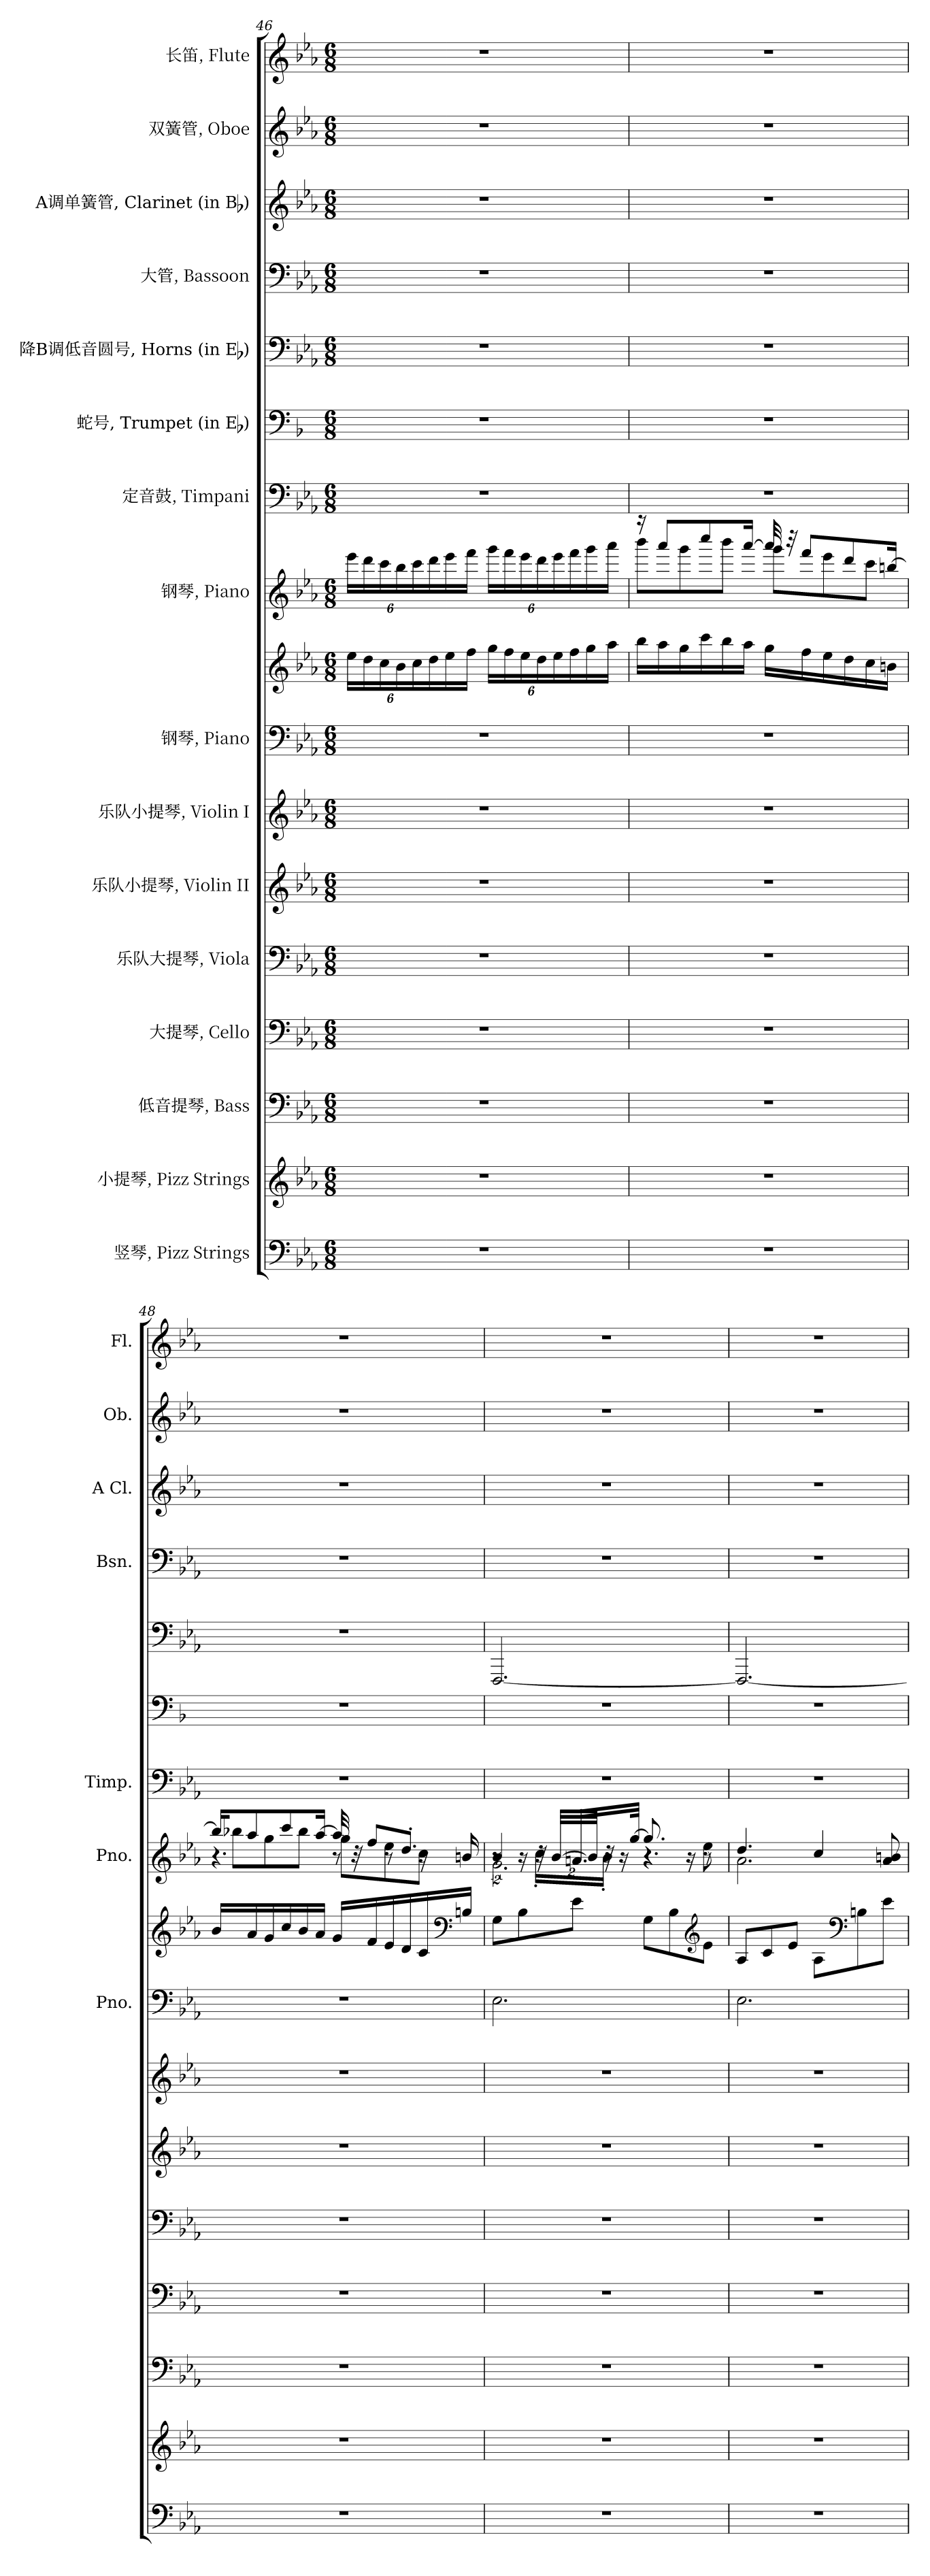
**kern	**kern	**kern	**kern	**kern	**kern	**kern	**kern	**kern	**kern	**kern	**kern	**kern	**kern	**kern	**kern	**kern
*part16	*part15	*part14	*part13	*part12	*part11	*part10	*part9	*part9	*part8	*part7	*part6	*part5	*part4	*part3	*part2	*part1
*staff17	*staff16	*staff15	*staff14	*staff13	*staff12	*staff11	*staff10	*staff9	*staff8	*staff7	*staff6	*staff5	*staff4	*staff3	*staff2	*staff1
*I"竖琴, Pizz Strings	*I"小提琴, Pizz Strings	*I"低音提琴, Bass	*I"大提琴, Cello	*I"乐队大提琴, Viola	*I"乐队小提琴, Violin II	*I"乐队小提琴, Violin I	*I"钢琴, Piano	*	*I"钢琴, Piano	*I"定音鼓, Timpani	*I"蛇号, Trumpet (in Eb)	*I"降B调低音圆号, Horns (in Eb)	*I"大管, Bassoon	*I"A调单簧管, Clarinet (in Bb)	*I"双簧管, Oboe	*I"长笛, Flute
*	*	*	*	*	*	*	*I'Pno.	*	*I'Pno.	*I'Timp.	*	*	*I'Bsn.	*I'A Cl.	*I'Ob.	*I'Fl.
*clefF4	*clefG2	*clefF4	*clefF4	*clefF4	*clefG2	*clefG2	*clefF4	*clefG2	*clefG2	*clefF4	*clefF4	*clefF4	*clefF4	*clefG2	*clefG2	*clefG2
*	*	*ITrd7c12	*	*	*	*	*	*	*	*	*ITrd1c2	*ITrd1c2	*	*ITrd2c3	*	*
*k[b-e-a-]	*k[b-e-a-]	*k[b-e-a-]	*k[b-e-a-]	*k[b-e-a-]	*k[b-e-a-]	*k[b-e-a-]	*k[b-e-a-]	*k[b-e-a-]	*k[b-e-a-]	*k[b-e-a-]	*k[b-e-a-]	*k[b-e-a-d-g-]	*k[b-e-a-]	*k[]	*k[b-e-a-]	*k[b-e-a-]
*M6/8	*M6/8	*M6/8	*M6/8	*M6/8	*M6/8	*M6/8	*M6/8	*M6/8	*M6/8	*M6/8	*M6/8	*M6/8	*M6/8	*M6/8	*M6/8	*M6/8
*	*	*	*	*	*	*	*	*Xbrackettup	*Xbrackettup	*	*	*	*	*	*	*
=46	=46	=46	=46	=46	=46	=46	=46	=46	=46	=46	=46	=46	=46	=46	=46	=46
2.r	2.r	2.r	2.r	2.r	2.r	2.r	2.r	24ee-\LL	24eee-\LL	2.r	2.r	2.r	2.r	2.r	2.r	2.r
.	.	.	.	.	.	.	.	24dd\	24ddd\	.	.	.	.	.	.	.
.	.	.	.	.	.	.	.	24cc\	24ccc\	.	.	.	.	.	.	.
.	.	.	.	.	.	.	.	24b-\	24bb-\	.	.	.	.	.	.	.
.	.	.	.	.	.	.	.	24cc\	24ccc\	.	.	.	.	.	.	.
.	.	.	.	.	.	.	.	24dd\	24ddd\	.	.	.	.	.	.	.
.	.	.	.	.	.	.	.	16ee-\	16eee-\	.	.	.	.	.	.	.
.	.	.	.	.	.	.	.	16ff\JJ	16fff\JJ	.	.	.	.	.	.	.
.	.	.	.	.	.	.	.	24gg\LL	24ggg\LL	.	.	.	.	.	.	.
.	.	.	.	.	.	.	.	24ff\	24fff\	.	.	.	.	.	.	.
.	.	.	.	.	.	.	.	24ee-\	24eee-\	.	.	.	.	.	.	.
.	.	.	.	.	.	.	.	24dd\	24ddd\	.	.	.	.	.	.	.
.	.	.	.	.	.	.	.	24ee-\	24eee-\	.	.	.	.	.	.	.
.	.	.	.	.	.	.	.	24ff\	24fff\	.	.	.	.	.	.	.
.	.	.	.	.	.	.	.	16gg\	16ggg\	.	.	.	.	.	.	.
.	.	.	.	.	.	.	.	16aa-\JJ	16aaa-\JJ	.	.	.	.	.	.	.
!!LO:PB:g=z
=47	=47	=47	=47	=47	=47	=47	=47	=47	=47	=47	=47	=47	=47	=47	=47	=47
*	*	*	*	*	*	*	*	*	*	*	*	*	*	*	*	*MM140
*	*	*	*	*	*	*	*	*	*^	*	*	*	*	*	*	*
2.r	2.r	2.r	2.r	2.r	2.r	2.r	2.r	16bb-\LL	16r	8bbb-\L	2.r	2.r	2.r	2.r	2.r	2.r	2.r
.	.	.	.	.	.	.	.	16aa-\	8aaa-/L	.	.	.	.	.	.	.	.
.	.	.	.	.	.	.	.	16gg\	.	8ggg\	.	.	.	.	.	.	.
.	.	.	.	.	.	.	.	16ccc\	8cccc/	.	.	.	.	.	.	.	.
.	.	.	.	.	.	.	.	16bb-\	.	8bbb-\J	.	.	.	.	.	.	.
.	.	.	.	.	.	.	.	16aa-\JJ	[16aaa-/Jk	.	.	.	.	.	.	.	.
.	.	.	.	.	.	.	.	16gg\LL	32aaa-/]	8ggg\L	.	.	.	.	.	.	.
.	.	.	.	.	.	.	.	.	32r	.	.	.	.	.	.	.	.
.	.	.	.	.	.	.	.	16ff\	8fff/L	.	.	.	.	.	.	.	.
.	.	.	.	.	.	.	.	16ee-\	.	8eee-\	.	.	.	.	.	.	.
.	.	.	.	.	.	.	.	16dd\	8ddd/	.	.	.	.	.	.	.	.
.	.	.	.	.	.	.	.	16cc\	.	8ccc\J	.	.	.	.	.	.	.
.	.	.	.	.	.	.	.	16bn\JJ	[16bbn/Jk	.	.	.	.	.	.	.	.
=48	=48	=48	=48	=48	=48	=48	=48	=48	=48	=48	=48	=48	=48	=48	=48	=48	=48
*	*	*	*	*	*	*	*	*	*	*^	*	*	*	*	*	*	*
2.r	2.r	2.r	2.r	2.r	2.r	2.r	2.r	16b-/LL	16bb/KL]	8bb-X\L	4.r	2.r	2.r	2.r	2.r	2.r	2.r	2.r
.	.	.	.	.	.	.	.	16a-/	8aa-/	.	.	.	.	.	.	.	.	.
.	.	.	.	.	.	.	.	16g/	.	8gg\	.	.	.	.	.	.	.	.
.	.	.	.	.	.	.	.	16cc/	8ccc/	.	.	.	.	.	.	.	.	.
.	.	.	.	.	.	.	.	16b-/	.	8bb-\J	.	.	.	.	.	.	.	.
.	.	.	.	.	.	.	.	16a-/JJ	[16aa-/Jk	.	.	.	.	.	.	.	.	.
.	.	.	.	.	.	.	.	16g/LL	32aa-/]	8gg\L	8r	.	.	.	.	.	.	.
.	.	.	.	.	.	.	.	.	32r	.	.	.	.	.	.	.	.	.
.	.	.	.	.	.	.	.	16f/	8ff/L	.	.	.	.	.	.	.	.	.
.	.	.	.	.	.	.	.	16e-/	.	8ee-\	8r	.	.	.	.	.	.	.
.	.	.	.	.	.	.	.	16d/	8.dd'/J	.	.	.	.	.	.	.	.	.
.	.	.	.	.	.	.	.	16c/	.	8cc\J	16r	.	.	.	.	.	.	.
*	*	*	*	*	*	*	*	*clefF4	*	*	*	*	*	*	*	*	*	*
.	.	.	.	.	.	.	.	16Bn/JJ	.	.	16bn/	.	.	.	.	.	.	.
*	*	*	*	*	*	*	*	*	*	*v	*v	*	*	*	*	*	*	*
!!LO:PB:g=z
=49	=49	=49	=49	=49	=49	=49	=49	=49	=49	=49	=49	=49	=49	=49	=49	=49	=49
*	*	*	*	*	*	*	*	*	*	*brackettup	*	*	*	*	*	*	*
*	*	*	*	*	*	*	*	*	*^	*^	*	*	*	*	*	*	*
2.r	2.r	2.r	2.r	2.r	2.r	2.r	2.E-\	8G\L	4b-/	16%3r	8r	2.g\	2.r	2.r	[2.EEE-/	2.r	2.r	2.r	2.r
.	.	.	.	.	.	.	.	8B-\	.	.	16r	.	.	.	.	.	.	.	.
.	.	.	.	.	.	.	.	.	.	32%3cc'\L	32r	.	.	.	.	.	.	.	.
.	.	.	.	.	.	.	.	.	.	.	[32b-/LLL	.	.	.	.	.	.	.	.
.	.	.	.	.	.	.	.	8e-\J	16.an'/LL	.	32b-/JJJ]	.	.	.	.	.	.	.	.
.	.	.	.	.	.	.	.	.	.	32%3b-'\J	32r	.	.	.	.	.	.	.	.
.	.	.	.	.	.	.	.	.	.	.	16r	.	.	.	.	.	.	.	.
.	.	.	.	.	.	.	.	.	[32gg/JJk	.	.	.	.	.	.	.	.	.	.
.	.	.	.	.	.	.	.	8G\L	8.gg/]	4r	4.r	.	.	.	.	.	.	.	.
.	.	.	.	.	.	.	.	8B-\	.	.	.	.	.	.	.	.	.	.	.
.	.	.	.	.	.	.	.	.	16r	.	.	.	.	.	.	.	.	.	.
*	*	*	*	*	*	*	*	*clefG2	*	*	*	*	*	*	*	*	*	*	*
.	.	.	.	.	.	.	.	8e-\J	8r	8ee-\	.	.	.	.	.	.	.	.	.
*	*	*	*	*	*	*	*	*	*	*v	*v	*v	*	*	*	*	*	*	*
=50	=50	=50	=50	=50	=50	=50	=50	=50	=50	=50	=50	=50	=50	=50	=50	=50	=50
2.r	2.r	2.r	2.r	2.r	2.r	2.r	2.E-\	8A-/L	4.dd/	2.a-\	2.r	2.r	2.EEE-/_	2.r	2.r	2.r	2.r
.	.	.	.	.	.	.	.	8c/	.	.	.	.	.	.	.	.	.
.	.	.	.	.	.	.	.	8e-/J	.	.	.	.	.	.	.	.	.
.	.	.	.	.	.	.	.	8A-\L	4cc/	.	.	.	.	.	.	.	.
*	*	*	*	*	*	*	*	*clefF4	*	*	*	*	*	*	*	*	*
.	.	.	.	.	.	.	.	8Bn\	.	.	.	.	.	.	.	.	.
.	.	.	.	.	.	.	.	8e-\J	8a-/ 8bn/	.	.	.	.	.	.	.	.
*	*	*	*	*	*	*	*	*	*v	*v	*	*	*	*	*	*	*
=	=	=	=	=	=	=	=	=	=	=	=	=	=	=	=	=
*-	*-	*-	*-	*-	*-	*-	*-	*-	*-	*-	*-	*-	*-	*-	*-	*-
